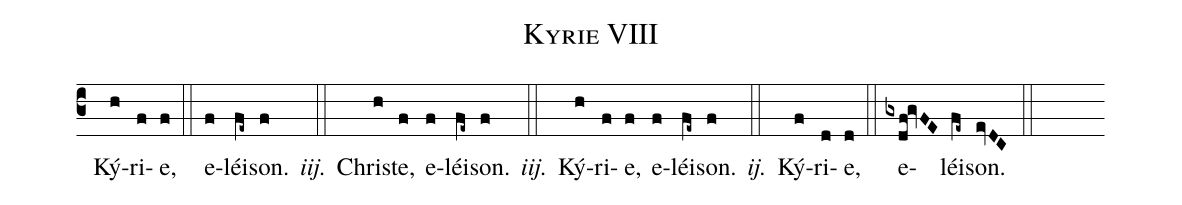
name:Kyrie VIII;
%%
(c3) () Ký(h)ri(f)e,(f) (::) e(f)léi(fe~)son.(f) <i>iij.</i>(::) Chri(h)ste,(f) e(f)léi(fe~)son.(f) <i>iij.</i>(::) Ký(h)ri(f)e,(f) e(f)léi(fe~)son.(f) <i>ij.</i>(::) Ký(f)ri(d)e,(d) (::) e(gxdf!gvFE)léi(fe~)son.(evDC) (::)
